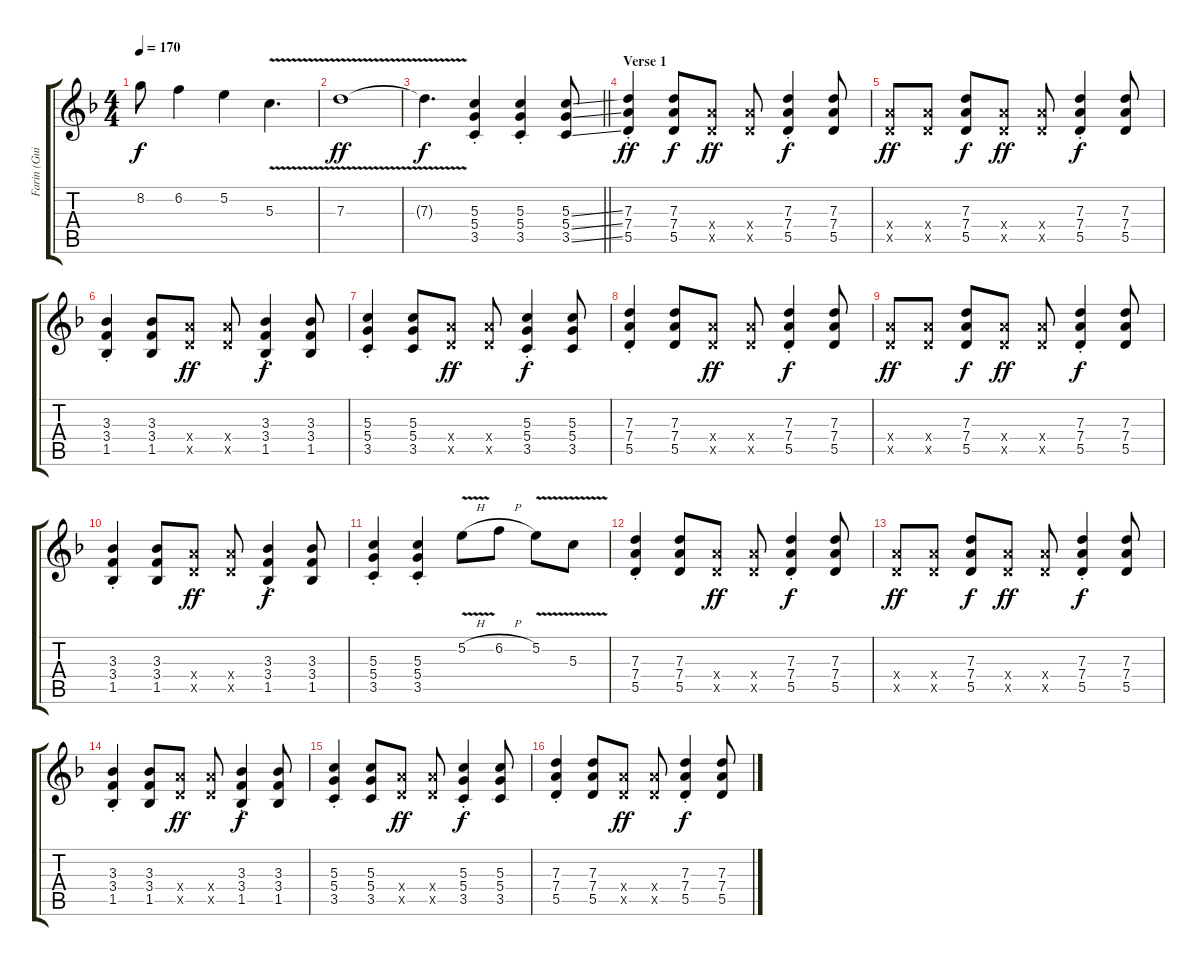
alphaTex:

\track ("Farin (Guitar)" "Farin (Gui") {instrument distortionguitar}
\staff {score tabs}
\tuning (E4 B3 G3 D3 A2 E2) {hide}
\ts (4 4)
\tempo 170
\clef g2
\ks f
8.2{t}.8{dy f} 6.2.4 5.2.4 5.3{v}.4{d} |
7.3{v}.1{dy ff volume 7} |
\barLineRight lightlight
7.3{t}.4{d dy f} (5.3{st} 5.4{st} 3.5{st}).4{volume 12} (5.3{st} 5.4{st} 3.5{st}).4 (5.3{ss} 5.4{ss} 3.5{ss}).8 |
\section ("" "Verse 1")
(7.3{st} 7.4{st} 5.5{st}).4{dy ff} (7.3 7.4 5.5).8{dy f} (7.4{x} 5.5{x}).8{dy ff} (7.4{x} 5.5{x}).8 (7.3{st} 7.4{st} 5.5{st}).4{dy f} (7.3 7.4 5.5).8 |
(7.4{x} 5.5{x}).8{dy ff} (7.4{x} 5.5{x}).8 (7.3 7.4 5.5).8{dy f} (7.4{x} 5.5{x}).8{dy ff} (7.4{x} 5.5{x}).8 (7.3{st} 7.4{st} 5.5{st}).4{dy f} (7.3 7.4 5.5).8 |
(3.3{st} 3.4{st} 1.5{st}).4 (3.3 3.4 1.5).8 (7.4{x} 5.5{x}).8{dy ff} (7.4{x} 5.5{x}).8 (3.3{st} 3.4{st} 1.5{st}).4{dy f} (3.3 3.4 1.5).8 |
(5.3{st} 5.4{st} 3.5{st}).4 (5.3 5.4 3.5).8 (7.4{x} 5.5{x}).8{dy ff} (7.4{x} 5.5{x}).8 (5.3{st} 5.4{st} 3.5{st}).4{dy f} (5.3 5.4 3.5).8 |
(7.3{st} 7.4{st} 5.5{st}).4 (7.3 7.4 5.5).8 (7.4{x} 5.5{x}).8{dy ff} (7.4{x} 5.5{x}).8 (7.3{st} 7.4{st} 5.5{st}).4{dy f} (7.3 7.4 5.5).8 |
(7.4{x} 5.5{x}).8{dy ff} (7.4{x} 5.5{x}).8 (7.3 7.4 5.5).8{dy f} (7.4{x} 5.5{x}).8{dy ff} (7.4{x} 5.5{x}).8 (7.3{st} 7.4{st} 5.5{st}).4{dy f} (7.3 7.4 5.5).8 |
(3.3{st} 3.4{st} 1.5{st}).4 (3.3 3.4 1.5).8 (7.4{x} 5.5{x}).8{dy ff} (7.4{x} 5.5{x}).8 (3.3{st} 3.4{st} 1.5{st}).4{dy f} (3.3 3.4 1.5).8 |
(5.3{st} 5.4{st} 3.5{st}).4 (5.3{st} 5.4{st} 3.5{st}).4 5.2{v h}.8 6.2{h}.8 5.2{v}.8 5.3{v}.8 |
(7.3{st} 7.4{st} 5.5{st}).4 (7.3 7.4 5.5).8 (7.4{x} 5.5{x}).8{dy ff} (7.4{x} 5.5{x}).8 (7.3{st} 7.4{st} 5.5{st}).4{dy f} (7.3 7.4 5.5).8 |
(7.4{x} 5.5{x}).8{dy ff} (7.4{x} 5.5{x}).8 (7.3 7.4 5.5).8{dy f} (7.4{x} 5.5{x}).8{dy ff} (7.4{x} 5.5{x}).8 (7.3{st} 7.4{st} 5.5{st}).4{dy f} (7.3 7.4 5.5).8 |
(3.3{st} 3.4{st} 1.5{st}).4 (3.3 3.4 1.5).8 (7.4{x} 5.5{x}).8{dy ff} (7.4{x} 5.5{x}).8 (3.3{st} 3.4{st} 1.5{st}).4{dy f} (3.3 3.4 1.5).8 |
(5.3{st} 5.4{st} 3.5{st}).4 (5.3 5.4 3.5).8 (7.4{x} 5.5{x}).8{dy ff} (7.4{x} 5.5{x}).8 (5.3{st} 5.4{st} 3.5{st}).4{dy f} (5.3 5.4 3.5).8 |
(7.3{st} 7.4{st} 5.5{st}).4 (7.3 7.4 5.5).8 (7.4{x} 5.5{x}).8{dy ff} (7.4{x} 5.5{x}).8 (7.3{st} 7.4{st} 5.5{st}).4{dy f} (7.3 7.4 5.5).8
